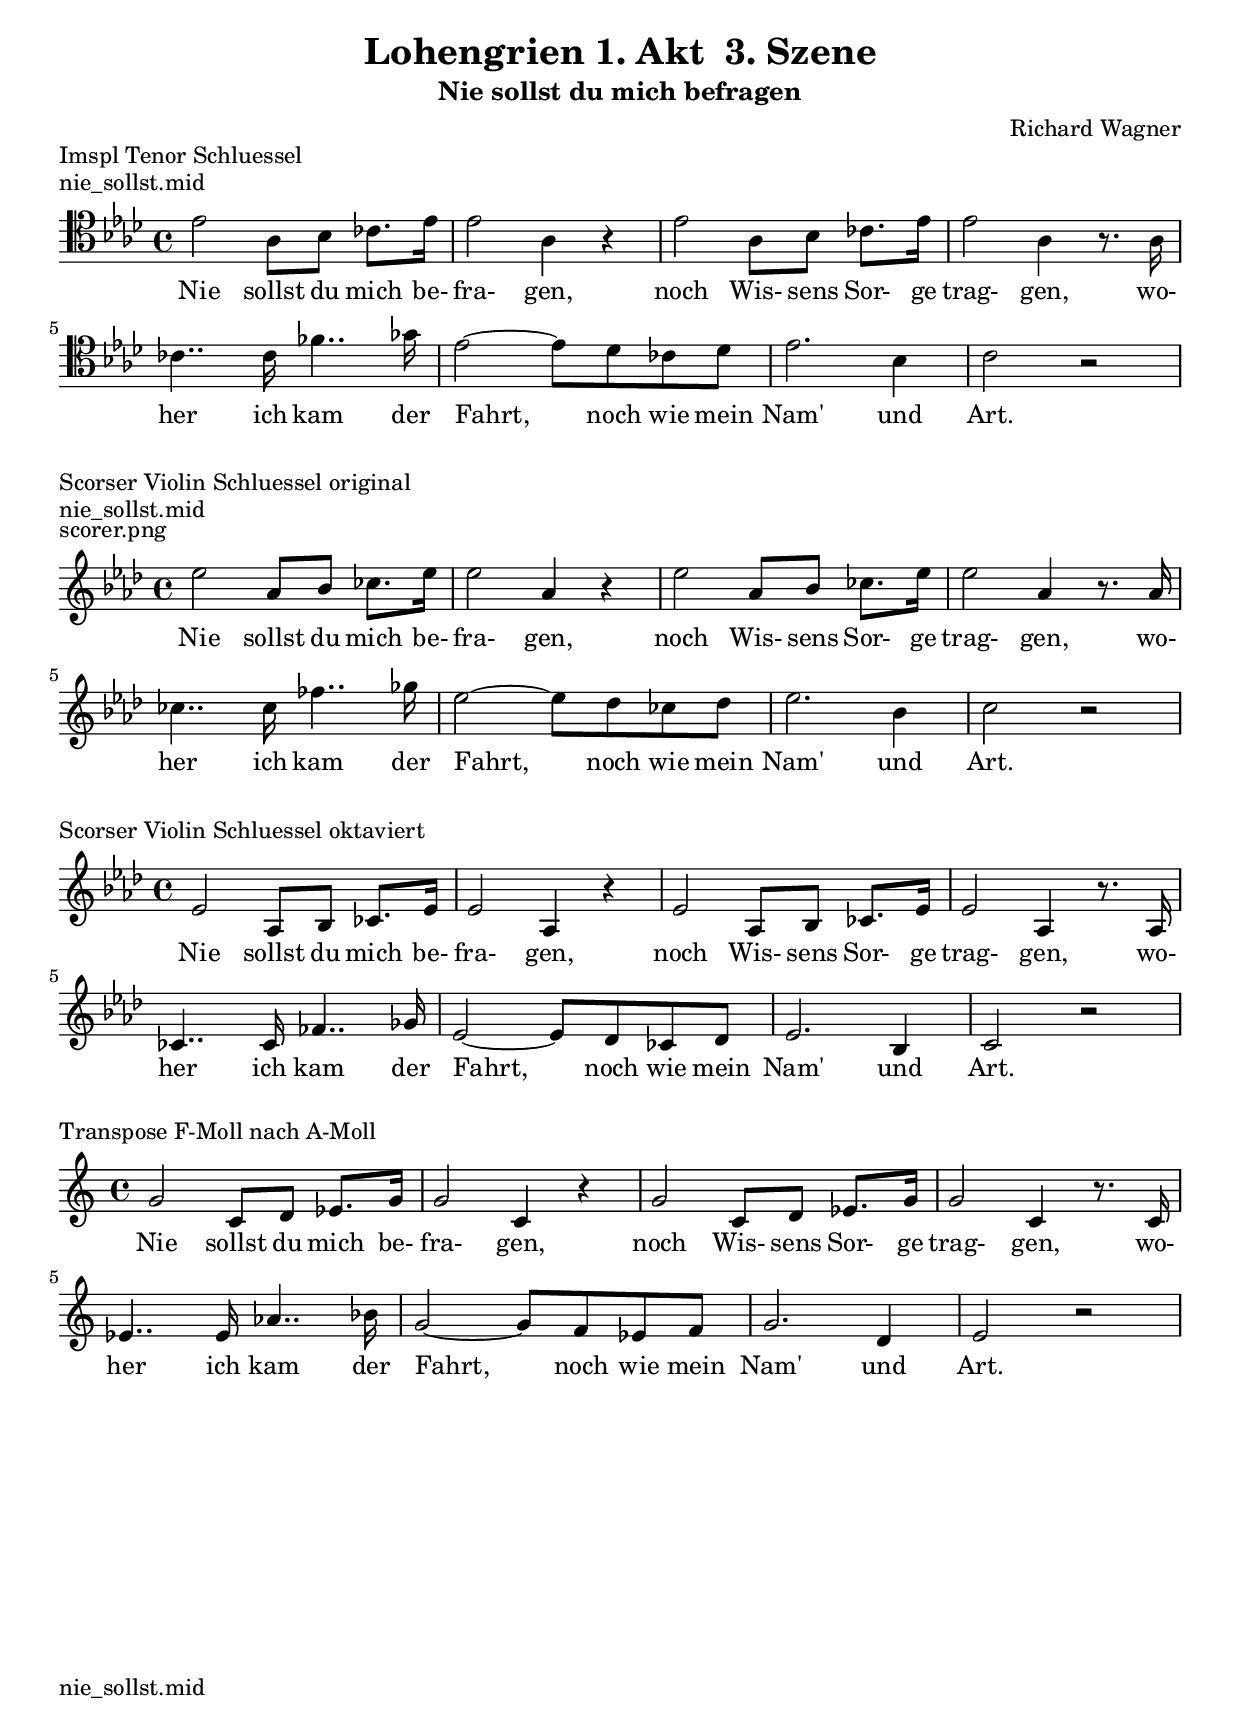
\version "2.24.3"
\bookpart {
  \tocItem \markup  "Nie sollst du mich befragen"
  \header {
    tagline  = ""
    title    = "Lohengrien 1. Akt  3. Szene"
    subtitle = "Nie sollst du mich befragen"
    composer = "Richard Wagner"
  }

  \markup {Imspl  Tenor Schluessel}
  \markup{\with-url #"https://www.youtube.com/watch?v=OS2ThmoruDk" {nie_sollst.mid}}
  \score {
    \new Staff {
      \time 4/4 \clef tenor \key f \minor
      \new Voice {
        \relative c { ees'2 aes,8    bes8 ces8. ees16 ees2  aes,4 r4 ees'2 aes,8  bes8 ces8. ees16 ees2  aes,4 r8. aes16 \break }
        \addlyrics  { Nie   sollst  du   mich   be-   fra-  gen,     noch  Wis-   sens Sor-  ge    trag- gen,      wo-          }
      }
      \new Voice {
       \relative c { ces'4.. ces16 fes4.. ges16 ees2~  ees8 des8 ces8 des8 ees2. bes4 c2 r2                           \break}
       \addlyrics  { her     ich   kam    der   Fahrt,      noch wie  mein Nam'  und  Art.                                  }
      }
    }
    \midi{}
    \layout{ indent = 0 }
  }

  \markup {Scorser  Violin Schluessel original}
  \markup{ \vspace #0.1 \with-url #"http:///edgar-saenger.de/musik/vermischtes/src/nie_sollst/nie_sollst-1.mid" {nie_sollst.mid}}
  \markup{ \vspace #0.1 \with-url #"http:///edgar-saenger.de/musik/vermischtes/src/nie_sollst/scorser.png" {scorer.png}}
 
  \score {
    \new Staff {
      \time 4/4 \clef treble \key f \minor
        \relative c' { ees'2 aes,8    bes8 ces8. ees16 ees2  aes,4 r4 ees'2 aes,8  bes8 ces8. ees16 ees2  aes,4 r8. aes16 \break }
        \addlyrics   { Nie   sollst  du   mich   be-   fra-  gen,     noch  Wis-   sens Sor-  ge    trag- gen,      wo-          }
        \relative c' { ces'4.. ces16 fes4.. ges16 ees2~  ees8 des8 ces8 des8 ees2. bes4 c2 r2 \break}
        \addlyrics   { her     ich   kam    der   Fahrt,      noch wie  mein Nam'  und  Art.                                  }
    }
    \midi{}
    \layout{ indent = 0 }
  }

  \markup {Scorser  Violin Schluessel oktaviert}
  \score {
    \new Staff {
      \time 4/4 \clef treble \key f \minor
        \relative c  { ees'2 aes,8    bes8 ces8. ees16 ees2  aes,4 r4 ees'2 aes,8  bes8 ces8. ees16 ees2  aes,4 r8. aes16 \break }
        \addlyrics   { Nie   sollst  du   mich   be-   fra-  gen,     noch  Wis-   sens Sor-  ge    trag- gen,      wo-          }
        \relative c  { ces'4.. ces16 fes4.. ges16 ees2~  ees8 des8 ces8 des8 ees2. bes4 c2 r2 \break}
        \addlyrics   { her     ich   kam    der   Fahrt,      noch wie  mein Nam'  und  Art.                                  }
    }
    \midi{}
    \layout{ indent = 0 }
  }

  \markup {Transpose F-Moll nach A-Moll}
  \score {
    \new Staff {
     \transpose f a {	
      \time 4/4 \clef treble \key f \minor
%      \new Voice {
        \relative c { ees'2 aes,8    bes8 ces8. ees16 ees2  aes,4 r4 ees'2 aes,8  bes8 ces8. ees16 ees2  aes,4 r8. aes16 \break }
        \addlyrics  { Nie   sollst  du   mich   be-   fra-  gen,     noch  Wis-   sens Sor-  ge    trag- gen,      wo-          }
%      }
       \relative c { ces'4.. ces16 fes4.. ges16 ees2~  ees8 des8 ces8 des8 ees2. bes4 c2 r2                              \break }
       \addlyrics  { her     ich   kam    der   Fahrt,      noch wie  mein Nam'  und  Art.                                      }
     }
   }
   \midi{}
   \layout{ indent = 0 }
  }
 \markup{
  \vspace #10
  \with-url #"http:///edgar-saenger.de/musik/vermischtes/src/nie_sollst/nie_sollst.mid" {nie_sollst.mid}
 }
}


% mit "treble_8" 
% werden alle toene eine oktave hoeher notiert
% jedoch bleiben die midi-toene unveraendert
% das ist vielleicht ein lilypond-fehler

% http://www.lehrklaenge.de/PHP/Grundlagen/Notenschluessel.php

%   F-Moll (as-dur): B/Es/As/Des  4 b = F-Moll

% https://vmirror.imslp.org/files/imglnks/usimg/c/cd/IMSLP48954-PMLP03617-Wagner_-_Lohengrin_-_Act_I_(orch._score).pdf
% International Music Score Library Project (IMSLP
%   Seite 62 (gerade seitennummer links, ungerade rechts
%   Tenor Schluessel "Nie" erster Non ist fes

% http://de.instr.scorser.com/D/21723.html
%   im Seitenfuss mittig: Seitenummer 9
%   in der Menuezeile: Seite 59 von 360)
%   Violin Schluessel  "Nie" erster Ton ist Ees

% https://www.youtube.com/watch?v=b332W3GmWw8    % Jonas Kaufmann 